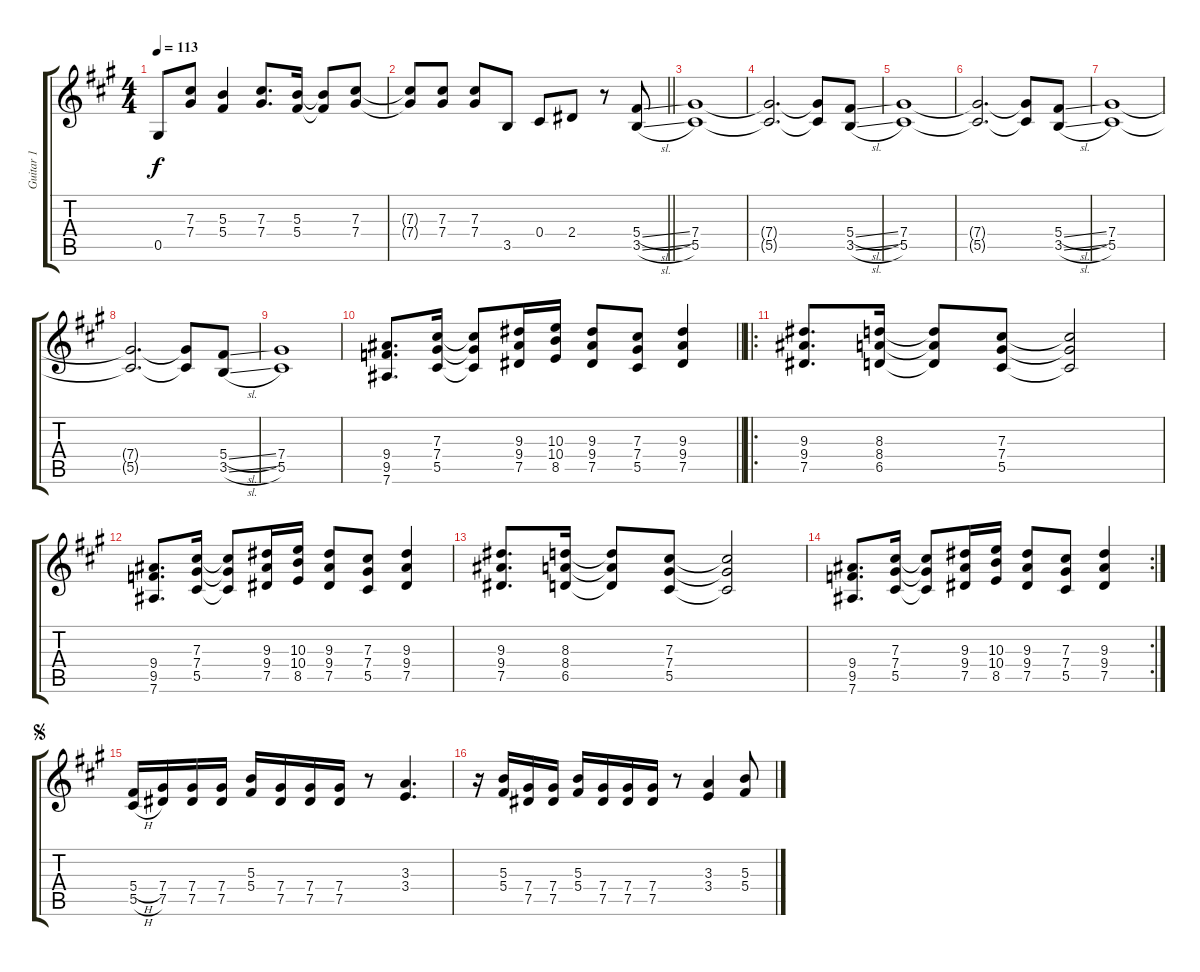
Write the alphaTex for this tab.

\track ("Guitar 1" "Guitar 1") {instrument distortionguitar}
\staff {score tabs}
\tuning (Eb4 Bb3 Gb3 Db3 Ab2 Eb2) {hide}
\ts (4 4)
\tempo 113
\clef g2
\ks a
0.5{t}.8{dy f} (7.3 7.4).8 (5.3 5.4).4 (7.3 7.4).8{d} (5.3 5.4).16 (5.3{t} 5.4{t}).8 (7.3 7.4).8 |
\barLineRight lightlight
(7.3{t} 7.4{t}).8 (7.3 7.4).8 (7.3 7.4).8 3.5.8 0.4.8 2.4.8 r.8 (5.4{sl} 3.5{sl}).8 |
\section ("" " ")
(7.4 5.5).1 |
(7.4{t} 5.5{t}).2{d} (7.4{t} 5.5{t}).8 (5.4{sl} 3.5{sl}).8 |
(7.4 5.5).1 |
(7.4{t} 5.5{t}).2{d} (7.4{t} 5.5{t}).8 (5.4{sl} 3.5{sl}).8 |
(7.4 5.5).1 |
(7.4{t} 5.5{t}).2{d} (7.4{t} 5.5{t}).8 (5.4{sl} 3.5{sl}).8 |
(7.4 5.5).1 |
\barLineRight lightlight
(9.4 9.5 7.6).8{d} (7.3 7.4 5.5).16 (7.3{t} 7.4{t} 5.5{t}).8 (9.3 9.4 7.5).16 (10.3 10.4 8.5).16 (9.3 9.4 7.5).8 (7.3 7.4 5.5).8 (9.3 9.4 7.5).4 |
\ro
(9.3 9.4 7.5).8{d} (8.3 8.4 6.5).16 (8.3{t} 8.4{t} 6.5{t}).8 (7.3 7.4 5.5).8 (7.3{t} 7.4{t} 5.5{t}).2 |
(9.4 9.5 7.6).8{d} (7.3 7.4 5.5).16 (7.3{t} 7.4{t} 5.5{t}).8 (9.3 9.4 7.5).16 (10.3 10.4 8.5).16 (9.3 9.4 7.5).8 (7.3 7.4 5.5).8 (9.3 9.4 7.5).4 |
(9.3 9.4 7.5).8{d} (8.3 8.4 6.5).16 (8.3{t} 8.4{t} 6.5{t}).8 (7.3 7.4 5.5).8 (7.3{t} 7.4{t} 5.5{t}).2 |
\rc 2
(9.4 9.5 7.6).8{d} (7.3 7.4 5.5).16 (7.3{t} 7.4{t} 5.5{t}).8 (9.3 9.4 7.5).16 (10.3 10.4 8.5).16 (9.3 9.4 7.5).8 (7.3 7.4 5.5).8 (9.3 9.4 7.5).4 |
\jump segno
(5.4{h} 5.5{h}).16 (7.4 7.5).16 (7.4 7.5).16 (7.4 7.5).16 (5.3 5.4).16 (7.4 7.5).16 (7.4 7.5).16 (7.4 7.5).16 r.8 (3.3 3.4).4{d} |
r.16 (5.3 5.4).16 (7.4 7.5).16 (7.4 7.5).16 (5.3 5.4).16 (7.4 7.5).16 (7.4 7.5).16 (7.4 7.5).16 r.8 (3.3 3.4).4 (5.3 5.4).8
